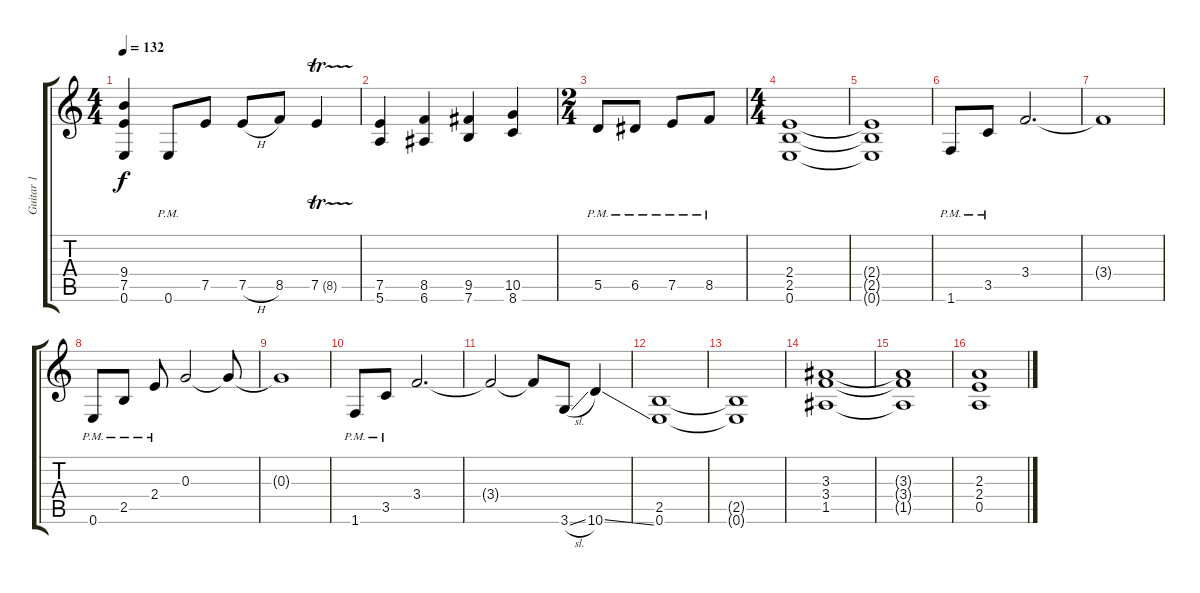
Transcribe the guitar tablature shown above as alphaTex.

\track ("Guitar 1" "Guitar 1") {instrument overdrivenguitar}
\staff {score tabs}
\tuning (E4 B3 G3 D3 A2 E2) {hide}
\ts (4 4)
\tempo 132
\clef g2
\ks c
(9.4 7.5 0.6).4{dy f} 0.6{pm}.8 7.5.8 7.5{h}.8 8.5.8 7.5{tr (8 32)}.4 |
(7.5 5.6).4 (8.5 6.6).4 (9.5 7.6).4 (10.5 8.6).4 |
\ts (2 4)
5.5{pm}.8 6.5{pm}.8 7.5{pm}.8 8.5{pm}.8 |
\ts (4 4)
(2.4 2.5 0.6).1 |
(2.4{t} 2.5{t} 0.6{t}).1 |
1.6{pm}.8 3.5{pm}.8 3.4.2{d} |
3.4{t}.1 |
0.6{pm}.8 2.5{pm}.8 2.4{pm}.8 0.3.2 0.3{t}.8 |
0.3{t}.1 |
1.6{pm}.8 3.5{pm}.8 3.4.2{d} |
3.4{t}.2 3.4{t}.8 3.6{sl}.8 10.6{ss}.4 |
(2.5 0.6).1 |
(2.5{t} 0.6{t}).1 |
(3.3 3.4 1.5).1 |
(3.3{t} 3.4{t} 1.5{t}).1 |
(2.3 2.4 0.5).1
